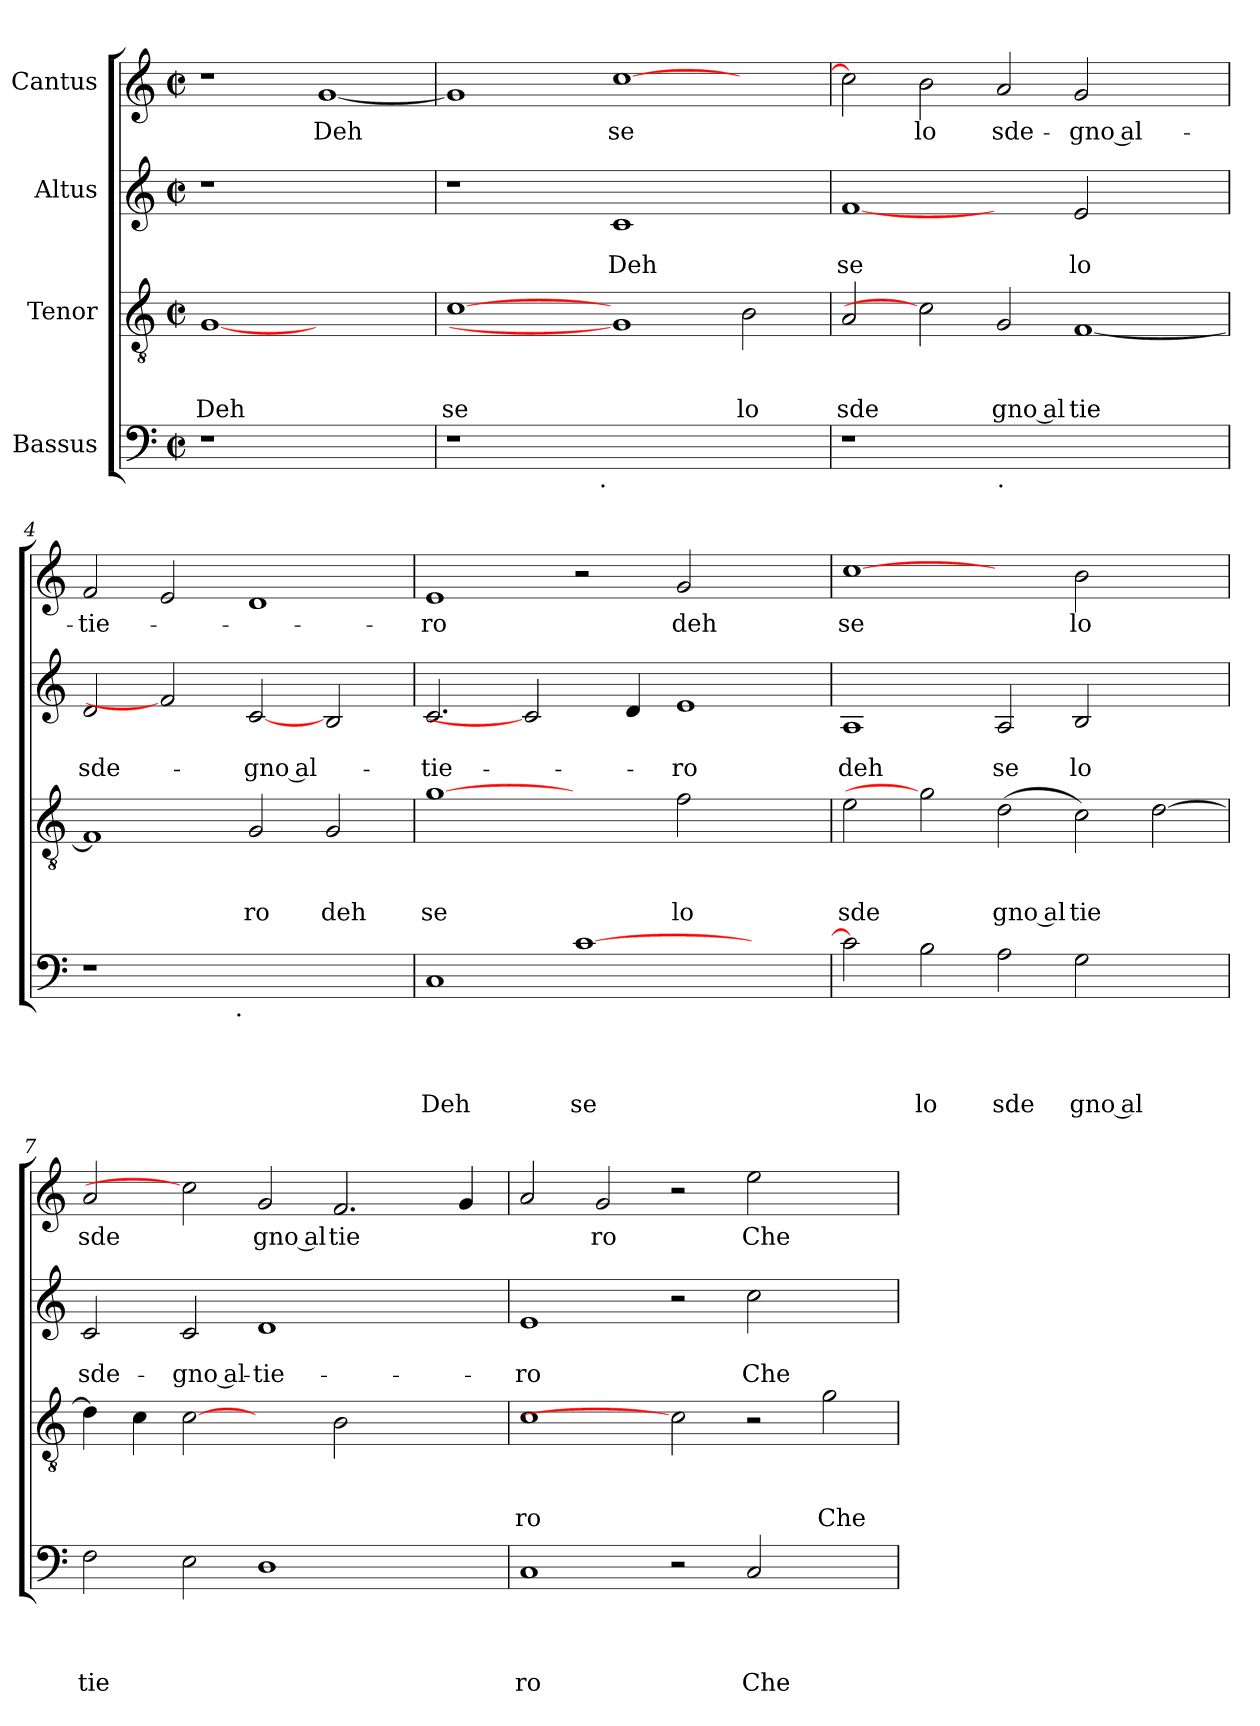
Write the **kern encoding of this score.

**kern	**text	**text	**text	**text	**kern	**text	**text	**text	**kern	**text	**text	**kern	**text
*part4	*part4	*part4	*part4	*part4	*part3	*part3	*part3	*part3	*part2	*part2	*part2	*part1	*part1
*staff4	*staff4	*staff4	*staff4	*staff4	*staff3	*staff3	*staff3	*staff3	*staff2	*staff2	*staff2	*staff1	*staff1
*I"Bassus	*	*	*	*	*I"Tenor	*	*	*	*I"Altus	*	*	*I"Cantus	*
*clefF4	*	*	*	*	*clefGv2	*	*	*	*clefG2	*	*	*clefG2	*
*k[]	*	*	*	*	*k[]	*	*	*	*k[]	*	*	*k[]	*
*C:	*	*	*	*	*C:	*	*	*	*C:	*	*	*C:	*
*M2/2	*	*	*	*	*M2/2	*	*	*	*M2/2	*	*	*M2/2	*
*met(c|)	*	*	*	*	*met(c|)	*	*	*	*met(c|)	*	*	*met(c|)	*
=1	=1	=1	=1	=1	=1	=1	=1	=1	=1	=1	=1	=1	=1
!	!	!	!	!	!	!	!	!LO:LY:b	!	!	!	!	!
1r	.	.	.	.	[1G	.	.	Deh	1r	.	.	1r	.
!	!	!	!	!	!	!	!	!	!	!	!	!	!LO:LY:b
1ryy	.	.	.	.	1ryy	.	.	.	1ryy	.	.	[<1g	Deh
=2	=2	=2	=2	=2	=2	=2	=2	=2	=2	=2	=2	=2	=2
!	!	!	!	!	!	!	!	!LO:LY:b	!	!	!	!	!
*^	*	*	*	*	*	*	*	*	*	*	*	*	*
1r	2ryy	.	.	.	.	[1c	.	.	se	1r	.	.	1g]	.
.	4...ryy	.	.	.	.	.	.	.	.	.	.	.	.	.
!	!LO:TX:b:t=.	!	!	!	!	!	!	!	!	!	!	!	!	!
.	1ryy	.	.	.	.	.	.	.	.	.	.	.	.	.
!	!	!	!	!	!	!	!	!	!	!	!	!LO:LY:b	!	!LO:LY:b
1.ryy	.	.	.	.	.	1G]	.	.	.	1c	.	Deh	[>1cc	se
.	2ryy	.	.	.	.	.	.	.	.	.	.	.	.	.
!	!	!	!	!	!	!	!	!	!LO:LY:b	!	!	!	!	!
.	.	.	.	.	.	2B\	.	.	lo	2ryy	.	.	2ryy	.
.	32ryy	.	.	.	.	.	.	.	.	.	.	.	.	.
=3	=3	=3	=3	=3	=3	=3	=3	=3	=3	=3	=3	=3	=3	=3
!	!	!	!	!	!	!	!	!	!LO:LY:b	!	!	!LO:LY:b	!	!
*v	*v	*	*	*	*	*	*	*	*	*	*	*	*	*
1r	.	.	.	.	2A/	.	.	sde	[1f	.	se	2cc\]	.
!	!	!	!	!	!	!	!	!	!	!	!	!	!LO:LY:b
.	.	.	.	.	2c]	.	.	.	.	.	.	2b\	lo
!LO:TX:b:t=.	!	!	!	!	!	!	!	!	!	!	!	!	!
!	!	!	!	!	!	!	!	!LO:LY:b:rj	!	!	!	!	!LO:LY:b
1.ryy	.	.	.	.	2G/	.	.	gno al	2ryy	.	.	2a/	sde-
!	!	!	!	!	!	!	!	!LO:LY:b	!	!	!LO:LY:b	!	!LO:LY:b:rj
.	.	.	.	.	[<1F	.	.	tie	2e/	.	lo	2g/	-gno al-
.	.	.	.	.	.	.	.	.	2ryy	.	.	2ryy	.
=4	=4	=4	=4	=4	=4	=4	=4	=4	=4	=4	=4	=4	=4
!	!	!	!	!	!	!	!	!	!	!	!LO:LY:b	!	!LO:LY:b
*^	*	*	*	*	*	*	*	*	*	*	*	*	*
1r	2ryy	.	.	.	.	1F]	.	.	.	2d/	.	sde-	2f/	-tie-
.	4...ryy	.	.	.	.	.	.	.	.	2f]	.	.	2e/	.
!	!LO:TX:b:t=.	!	!	!	!	!	!	!	!	!	!	!	!	!
.	1ryy	.	.	.	.	.	.	.	.	.	.	.	.	.
!	!	!	!	!	!	!	!	!	!LO:LY:b	!	!	!LO:LY:b	!	!
1ryy	.	.	.	.	.	(2G/	.	.	ro	[2c	.	-gno al-	1d	.
!	!	!	!	!	!	!	!	!	!LO:LY:b	!	!	!	!	!
.	.	.	.	.	.	2G/	.	.	deh	2B/	.	.	.	.
.	32ryy	.	.	.	.	.	.	.	.	.	.	.	.	.
=5	=5	=5	=5	=5	=5	=5	=5	=5	=5	=5	=5	=5	=5	=5
!	!	!	!	!	!LO:LY:b	!	!	!	!LO:LY:b	!	!	!LO:LY:b	!	!LO:LY:b
*v	*v	*	*	*	*	*	*	*	*	*	*	*	*	*
1C	.	.	.	Deh	[1g	.	.	se	2.c/	.	-tie-	1e<	-ro
.	.	.	.	.	.	.	.	.	2c]	.	.	.	.
!	!	!	!	!LO:LY:b	!	!	!	!	!	!	!	!	!
[<1c	.	.	.	se	2ryy	.	.	.	.	.	.	2r	.
.	.	.	.	.	.	.	.	.	4d/	.	.	.	.
!	!	!	!	!	!	!	!	!LO:LY:b	!	!	!LO:LY:b	!	!LO:LY:b
.	.	.	.	.	2f\	.	.	lo	1e	.	-ro	2g/	deh
2ryy	.	.	.	.	2ryy	.	.	.	.	.	.	2ryy	.
!!LO:LB:g=z
=6	=6	=6	=6	=6	=6	=6	=6	=6	=6	=6	=6	=6	=6
!	!	!	!	!	!	!	!	!LO:LY:b	!	!	!LO:LY:b	!	!LO:LY:b
2c\]	.	.	.	.	2e\	.	.	sde	1A	.	deh	[1cc	se
!	!	!	!	!LO:LY:b	!	!	!	!	!	!	!	!	!
2B\	.	.	.	lo	2g]	.	.	.	.	.	.	.	.
!	!	!	!	!LO:LY:b	!	!	!	!LO:LY:b:rj	!	!	!LO:LY:b	!	!
2A\	.	.	.	sde	(<2d\	.	.	gno al	2A/	.	se	2ryy	.
!	!	!	!	!LO:LY:b:rj	!	!	!	!LO:LY:b	!	!	!LO:LY:b	!	!LO:LY:b
2G\	.	.	.	gno al	2c\)	.	.	tie	2B/	.	lo	2b\	lo
2ryy	.	.	.	.	[>2d\	.	.	.	2ryy	.	.	2ryy	.
=7	=7	=7	=7	=7	=7	=7	=7	=7	=7	=7	=7	=7	=7
!	!	!	!	!LO:LY:b	!	!	!	!	!	!	!LO:LY:b	!	!LO:LY:b
2F\	.	.	.	tie	4d\]	.	.	.	2c/	.	sde-	2a/	sde
.	.	.	.	.	4c\	.	.	.	.	.	.	.	.
!	!	!	!	!	!	!	!	!	!	!	!LO:LY:b:rj	!	!
2E\	.	.	.	.	[2c	.	.	.	2c/	.	-gno al-	2cc]	.
!	!	!	!	!	!	!	!	!	!	!	!LO:LY:b	!	!LO:LY:b:rj
1D	.	.	.	.	2ryy	.	.	.	1d	.	-tie-	2g/	gno al
!	!	!	!	!	!	!	!	!	!	!	!	!	!LO:LY:b
.	.	.	.	.	2B\	.	.	.	.	.	.	2.f/	tie
2ryy	.	.	.	.	2ryy	.	.	.	2ryy	.	.	.	.
.	.	.	.	.	.	.	.	.	.	.	.	4g/	.
=8	=8	=8	=8	=8	=8	=8	=8	=8	=8	=8	=8	=8	=8
!	!	!	!	!LO:LY:b	!	!	!	!LO:LY:b	!	!	!LO:LY:b	!	!
1C	.	.	.	ro	1c	.	.	ro	1e	.	-ro	2a/	.
!	!	!	!	!	!	!	!	!	!	!	!	!	!LO:LY:b
.	.	.	.	.	.	.	.	.	.	.	.	2g/	ro
2r	.	.	.	.	2c]	.	.	.	2r	.	.	2r	.
!	!	!	!	!LO:LY:b	!	!	!	!	!	!	!LO:LY:b	!	!LO:LY:b
2C/	.	.	.	Che	2r	.	.	.	2cc\	.	Che	2ee\	Che
!	!	!	!	!	!	!	!	!LO:LY:b	!	!	!	!	!
2ryy	.	.	.	.	2g\	.	.	Che	2ryy	.	.	2ryy	.
=	=	=	=	=	=	=	=	=	=	=	=	=	=
*-	*-	*-	*-	*-	*-	*-	*-	*-	*-	*-	*-	*-	*-
